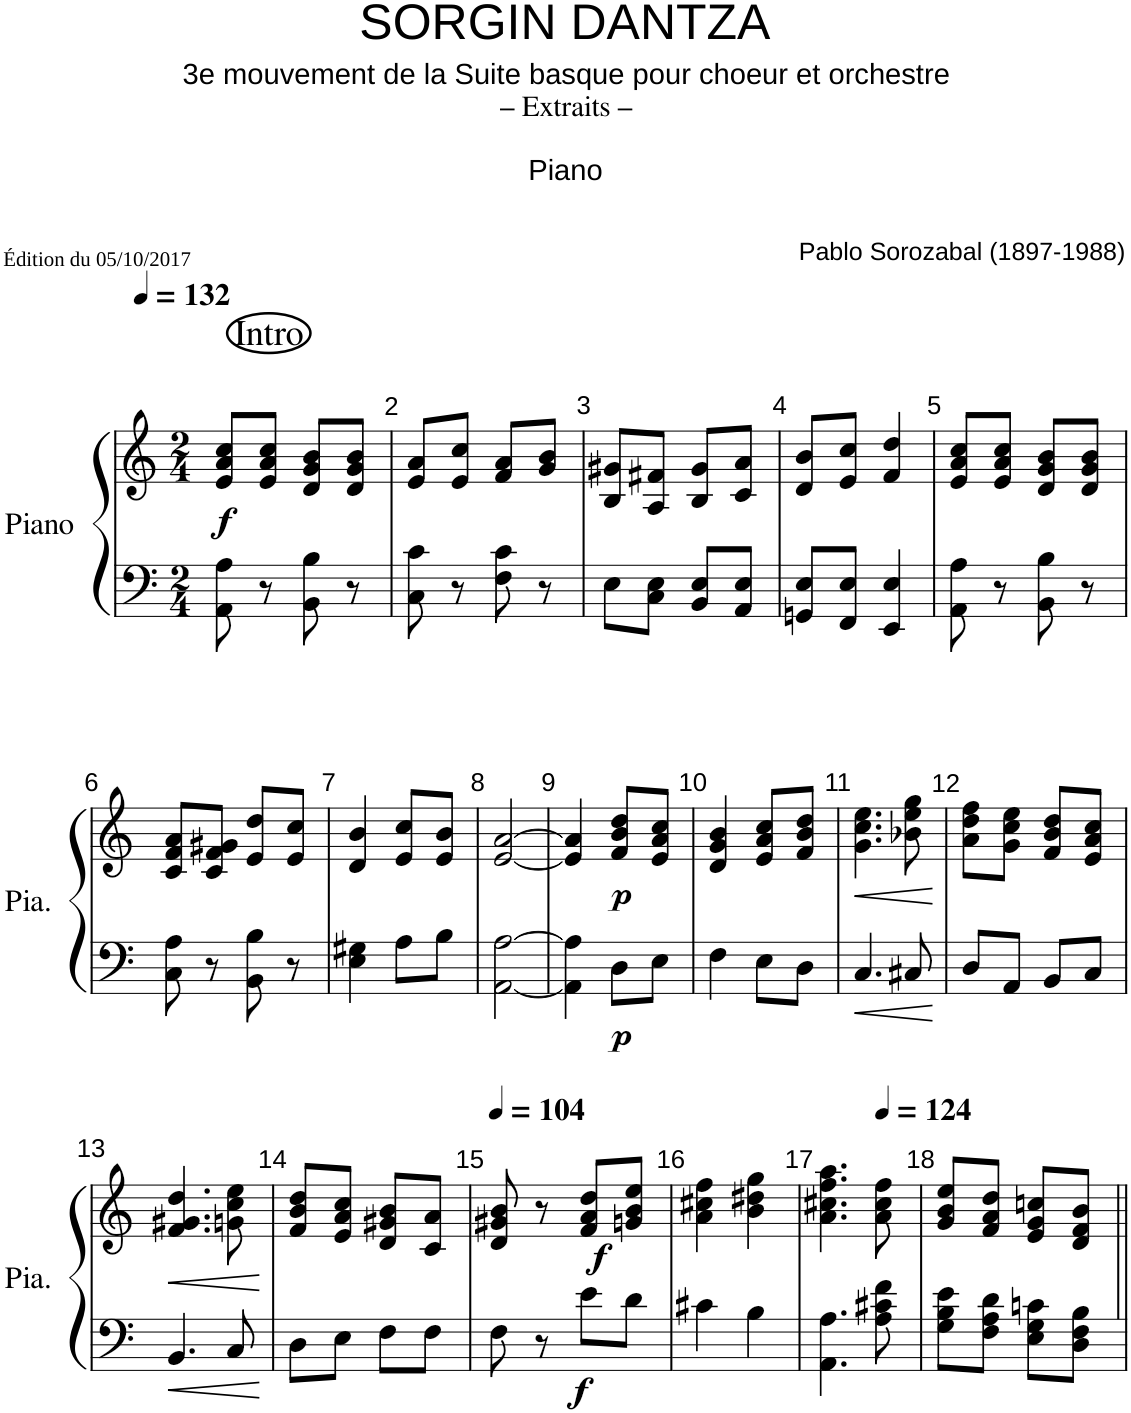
**kern	**kern	**dynam
*part1	*part1	*part1
*staff2	*staff1	*staff1/2
*I"Piano	*	*
*I'Pia.	*	*
*clefF4	*clefG2	*
*k[]	*k[]	*
*M2/4	*M2/4	*
*MM132	*MM132	*
=1	=1	=1
!	!LO:TX:a:t=Intro	!
!	!	!LO:DY:b
8AA\ 8A\	8e/ 8a/ 8cc/L	f
8r	8e/ 8a/ 8cc/J	.
8BB\ 8B\	8d/ 8g/ 8b/L	.
8r	8d/ 8g/ 8b/J	.
=2	=2	=2
8C\ 8c\	8e/ 8a/L	.
8r	8e/ 8cc/J	.
8F\ 8c\	8f/ 8a/L	.
8r	8g/ 8b/J	.
=3	=3	=3
8E\L	8B/ 8g#X/L	.
8C\ 8E\J	8A/ 8f#X/J	.
8BB/ 8E/L	8B/ 8g#/L	.
8AA/ 8E/J	8c/ 8a/J	.
=4	=4	=4
8GGn/ 8E/L	8d/ 8b/L	.
8FF/ 8E/J	8e/ 8cc/J	.
4EE/ 4E/	4f/ 4dd/	.
=5	=5	=5
8AA\ 8A\	8e/ 8a/ 8cc/L	.
8r	8e/ 8a/ 8cc/J	.
8BB\ 8B\	8d/ 8g/ 8b/L	.
8r	8d/ 8g/ 8b/J	.
!!LO:LB:g=z
=6	=6	=6
8C\ 8A\	8c/ 8f/ 8a/L	.
8r	8c/ 8f/ 8g#X/J	.
8BB\ 8B\	8e/ 8dd/L	.
8r	8e/ 8cc/J	.
=7	=7	=7
4E\ 4G#X\	4d/ 4b/	.
8A\L	8e/ 8cc/L	.
8B\J	8e/ 8b/J	.
=8	=8	=8
[2AA\ [2A\	[2e/ [2a/	.
=9	=9	=9
4AA\] 4A\]	4e/] 4a/]	.
!	!	!LO:DY:b=2
!	!	!LO:DY:n=1:b
8D\L	8f/ 8b/ 8dd/L	p p
8E\J	8e/ 8a/ 8cc/J	.
=10	=10	=10
4F\	4d/ 4g/ 4b/	.
8E\L	8e/ 8a/ 8cc/L	.
8D\J	8f/ 8b/ 8dd/J	.
=11	=11	=11
!	!	!LO:HP:b
4.C/	4.g\ 4.cc\ 4.ee\	<
8C#X/	8b-X\ 8ee\ 8gg\	.
.	.	[
=12	=12	=12
8D/L	8a\ 8dd\ 8ff\L	.
8AA/J	8g\ 8cc\ 8ee\J	.
8BB/L	8f/ 8b/ 8dd/L	.
8C/J	8e/ 8a/ 8cc/J	.
!!LO:LB:g=z
=13	=13	=13
!	!	!LO:HP:b
4.BB/	4.f/ 4.g#X/ 4.dd/	<
8C/	8gn\ 8cc\ 8ee\	.
.	.	[
=14	=14	=14
8D\L	8f/ 8b/ 8dd/L	.
8E\J	8e/ 8a/ 8cc/J	.
8F\L	8d/ 8g#X/ 8b/L	.
8F\J	8c/ 8a/J	.
=15	=15	=15
*	*MM104	*
8F\	8d/ 8g#X/ 8b/	.
8r	8r	.
!	!	!LO:DY:b=2
!	!	!LO:DY:n=1:b
8e\L	8f/ 8a/ 8dd/L	f f
8d\J	8gn/ 8b/ 8ee/J	.
=16	=16	=16
4c#X\	4a\ 4cc#X\ 4ff\	.
4B\	4b\ 4dd#X\ 4gg\	.
=17	=17	=17
4.AA\ 4.A\	4.a\ 4.cc#X\ 4.ff\ 4.aa\	.
*	*MM124	*
8A\ 8c#X\ 8f\	8a\ 8cc#\ 8ff\	.
=18	=18	=18
8G\ 8B\ 8e\L	8g/ 8b/ 8ee/L	.
8F\ 8A\ 8d\J	8f/ 8a/ 8dd/J	.
8E\ 8G\ 8cn\L	8e/ 8g/ 8ccn/L	.
8D\ 8F\ 8B\J	8d/ 8f/ 8b/J	.
=||	=||	=||
*-	*-	*-
